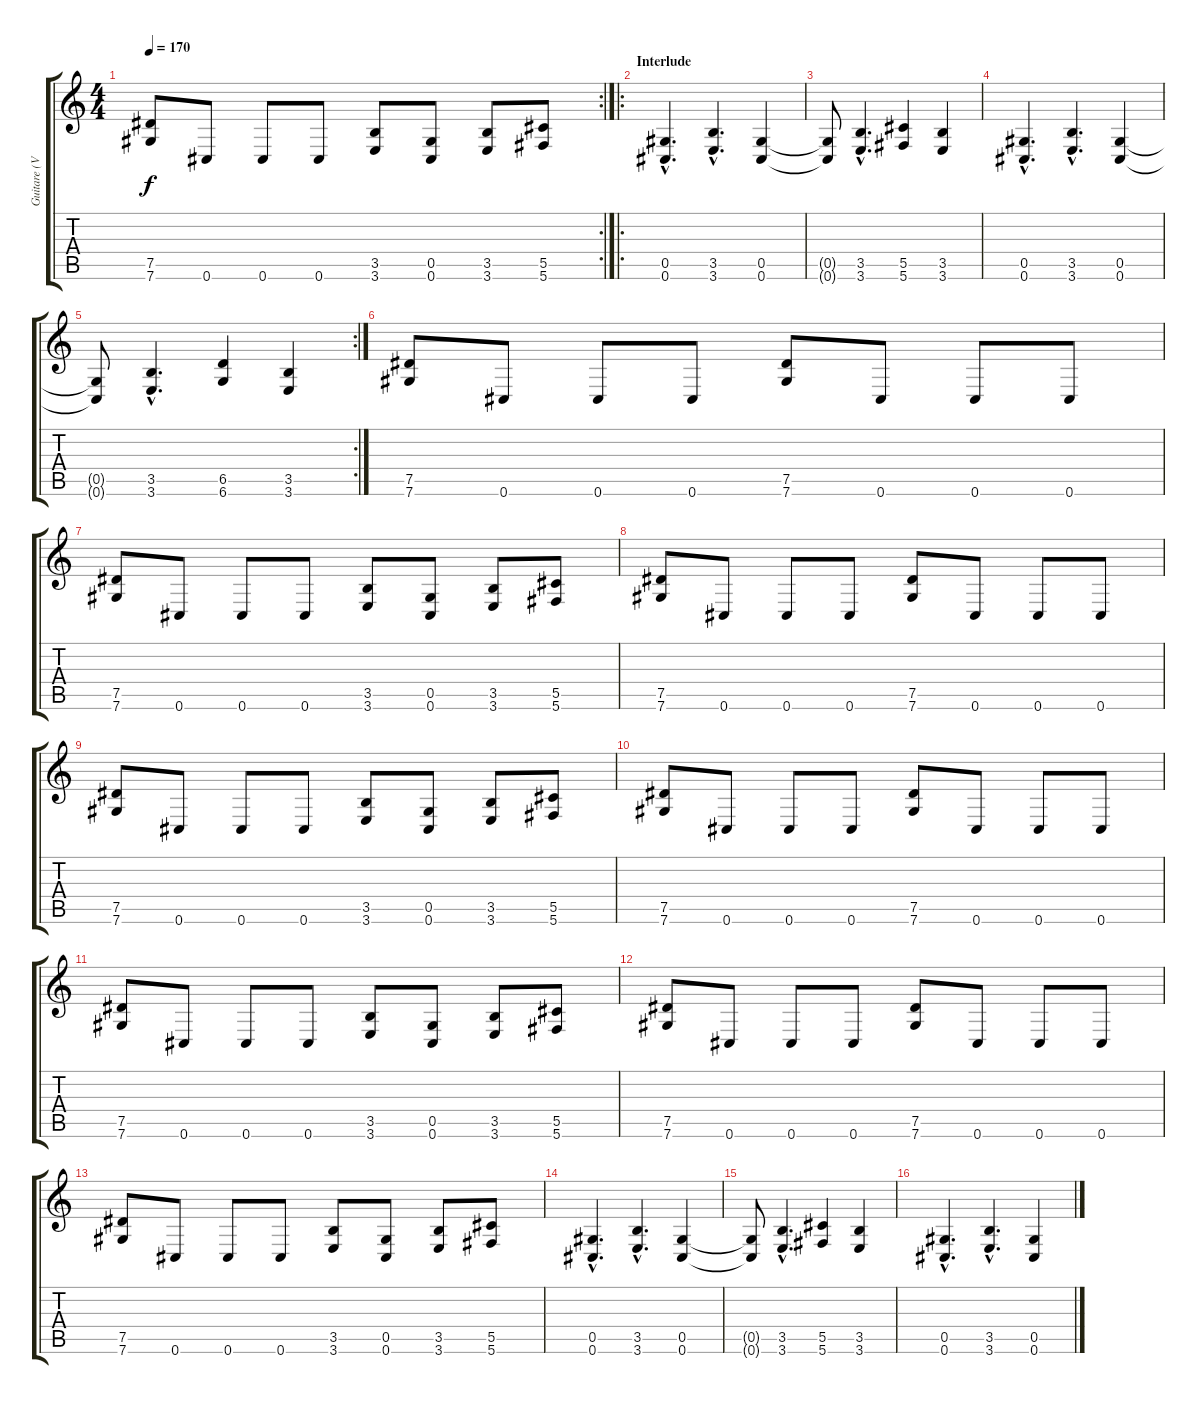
\track ("Guitare (Virus)" "Guitare (V") {instrument distortionguitar}
\staff {score tabs}
\tuning (Eb4 Bb3 Gb3 Db3 Ab2 Db2) {hide}
\rc 2
\ts (4 4)
\tempo 170
\clef g2
\ks c
(7.5 7.6).8{dy f} 0.6.8 0.6.8 0.6.8 (3.5 3.6).8 (0.5 0.6).8 (3.5 3.6).8 (5.5 5.6).8 |
\ro
\section ("" "Interlude")
(0.5{hac} 0.6{hac}).4{d} (3.5{hac} 3.6{hac}).4{d} (0.5 0.6).4 |
(0.5{t} 0.6{t}).8 (3.5{hac} 3.6{hac}).4{d} (5.5 5.6).4 (3.5 3.6).4 |
(0.5{hac} 0.6{hac}).4{d} (3.5{hac} 3.6{hac}).4{d} (0.5 0.6).4 |
\rc 2
(0.5{t} 0.6{t}).8 (3.5{hac} 3.6{hac}).4{d} (6.5 6.6).4 (3.5 3.6).4 |
(7.5 7.6).8 0.6.8 0.6.8 0.6.8 (7.5 7.6).8 0.6.8 0.6.8 0.6.8 |
(7.5 7.6).8 0.6.8 0.6.8 0.6.8 (3.5 3.6).8 (0.5 0.6).8 (3.5 3.6).8 (5.5 5.6).8 |
(7.5 7.6).8 0.6.8 0.6.8 0.6.8 (7.5 7.6).8 0.6.8 0.6.8 0.6.8 |
(7.5 7.6).8 0.6.8 0.6.8 0.6.8 (3.5 3.6).8 (0.5 0.6).8 (3.5 3.6).8 (5.5 5.6).8 |
(7.5 7.6).8 0.6.8 0.6.8 0.6.8 (7.5 7.6).8 0.6.8 0.6.8 0.6.8 |
(7.5 7.6).8 0.6.8 0.6.8 0.6.8 (3.5 3.6).8 (0.5 0.6).8 (3.5 3.6).8 (5.5 5.6).8 |
(7.5 7.6).8 0.6.8 0.6.8 0.6.8 (7.5 7.6).8 0.6.8 0.6.8 0.6.8 |
(7.5 7.6).8 0.6.8 0.6.8 0.6.8 (3.5 3.6).8 (0.5 0.6).8 (3.5 3.6).8 (5.5 5.6).8 |
(0.5{hac} 0.6{hac}).4{d} (3.5{hac} 3.6{hac}).4{d} (0.5 0.6).4 |
(0.5{t} 0.6{t}).8 (3.5{hac} 3.6{hac}).4{d} (5.5 5.6).4 (3.5 3.6).4 |
(0.5{hac} 0.6{hac}).4{d} (3.5{hac} 3.6{hac}).4{d} (0.5 0.6).4
